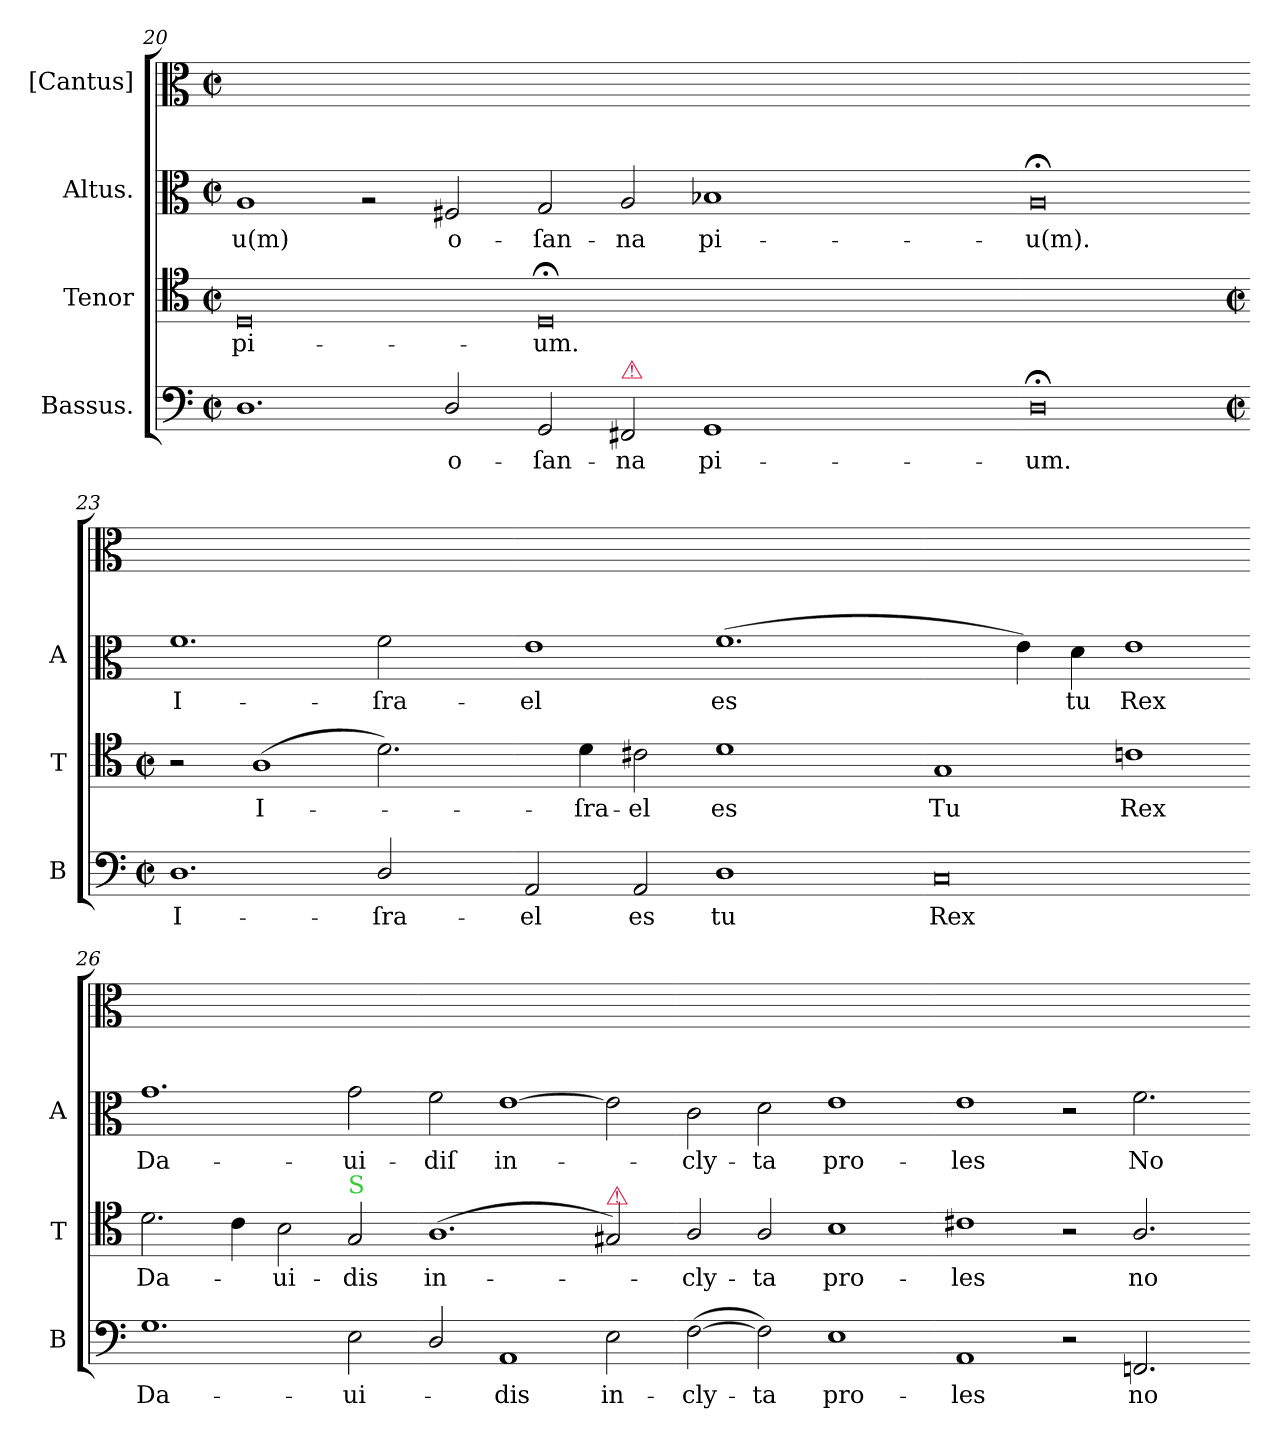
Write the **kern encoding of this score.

**kern	**text	**kern	**text	**kern	**text	**kern
*part4	*part4	*part3	*part3	*part2	*part2	*part1
*staff4	*staff4	*staff3	*staff3	*staff2	*staff2	*staff1
*I"Bassus.	*	*I"Tenor	*	*I"Altus.	*	*I"[Cantus]
*I'B	*	*I'T	*	*I'A	*	*
*clefF4	*	*clefC4	*	*clefC3	*	*clefC3
*k[]	*	*k[]	*	*k[]	*	*k[]
*M2/2	*	*M2/2	*	*M2/2	*	*M2/2
*met(c|)	*	*met(c|)	*	*met(c|)	*	*met(c|)
=20	=20	=20	=20	=20	=20	=20
1.D	.	0D	pi-	1A	-u(m)	0ryy
.	.	.	.	2rA	.	.
2D/	o-	.	.	2F#X/	o-	.
=21-	=21-	=21-	=21-	=21-	=21-	=21-
!	!	!LO:N:vis=0	!	!	!	!
2GG/	-ſan-	00D;<	-um.	2G/	-ſan-	0ryy
!LO:TX:a:color=crimson:t=⚠	!	!	!	!	!	!
2FF#X/	-na	.	.	2A/	-na	.
1GG	pi-	.	.	1B-X	pi-	.
0ryy	.	.	.	0ryy	.	0ryy
=22-	=22-	=22-	=22-	=22-	=22-	=22-
0D;	-um.	0ryy	.	0A;<	-u(m).	0ryy
=23-	=23-	=23-	=23-	=23-	=23-	=23-
*M2/2	*	*M2/2	*	*	*	*
*met(c|)	*	*met(c|)	*	*	*	*
1.D	I-	2r	.	1.f	I-	0ryy
.	.	(>1A	I-	.	.	.
2D/	-ſra-	2.d\)	.	2f\	-ſra-	.
4ryy	.	.	.	4ryy	.	4ryy
=24-	=24-	=24-	=24-	=24-	=24-	=24-
2AA/	-el	4ryy	.	1e	-el	0ryy
.	.	4d\	-ſra-	.	.	.
2AA/	es	2c#X\	-el	.	.	.
1D	tu	1d	es	(>1.f	es	.
2ryy	.	2ryy	.	.	.	2ryy
=25-	=25-	=25-	=25-	=25-	=25-	=25-
0C	Rex	1G	Tu	2ryy	.	0ryy
.	.	.	.	4e\)	.	.
.	.	.	.	4d\	tu	.
.	.	1cn	Rex	1e	Rex	.
=26-	=26-	=26-	=26-	=26-	=26-	=26-
1.G	Da-	2.d\	Da-	1.g	Da-	0ryy
.	.	4c\	.	.	.	.
.	.	2B\	-ui-	.	.	.
!	!	!LO:TX:a:color=limegreen:t=S	!	!	!	!
2E\	-ui-	2G/	-dis	2g\	-ui-	.
=27-	=27-	=27-	=27-	=27-	=27-	=27-
2D/	.	(<1.A	in-	2f\	-diſ	0ryy
1AA	-dis	.	.	[1e	in-	.
!	!	!LO:TX:a:color=crimson:t=⚠	!	!	!	!
2E\	in-	2G#X/)	.	2e]	.	.
=28-	=28-	=28-	=28-	=28-	=28-	=28-
(<[2F\	-cly-	2A/	-cly-	2c\	-cly-	0ryy
2F\])	-ta	2A/	-ta	2d\	-ta	.
1E	pro-	1B	pro-	1e	pro-	.
=29-	=29-	=29-	=29-	=29-	=29-	=29-
1AA	-les	1c#X	-les	1e	-les	0ryy
2r	.	2r	.	2r	.	.
2.FFn/	no-	2.A/	no-	2.f\	No-	.
.	.	.	.	.	.	4ryy
=-	=-	=-	=-	=-	=-	=-
*-	*-	*-	*-	*-	*-	*-
